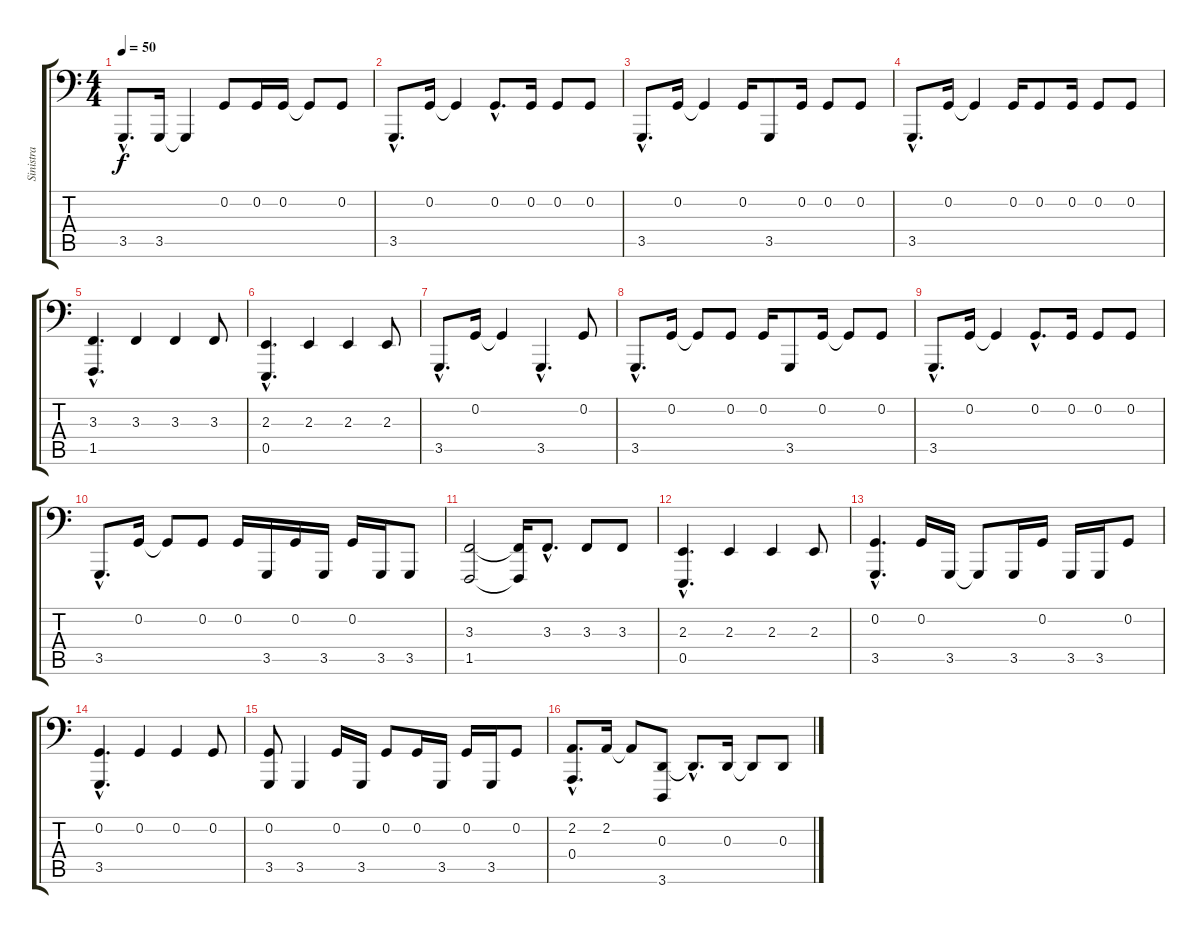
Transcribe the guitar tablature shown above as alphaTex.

\track ("Sinistra" "Sinistra") {instrument acousticgrandpiano}
\staff {score tabs}
\tuning (C3 G2 D2 A1 E1 B0) {hide}
\ts (4 4)
\tempo 50
\clef f4
\ks c
3.5{hac}.8{d dy f instrument acousticgrandpiano} 3.5.16 3.5{t}.4 0.2.8 0.2.16 0.2.16 0.2{t}.8 0.2.8 |
3.5{hac}.8{d} 0.2.16 0.2{t}.4 0.2{hac}.8{d} 0.2.16 0.2.8 0.2.8 |
3.5{hac}.8{d} 0.2.16 0.2{t}.4 0.2.16 3.5.8 0.2.16 0.2.8 0.2.8 |
3.5{hac}.8{d} 0.2.16 0.2{t}.4 0.2.16 0.2.8 0.2.16 0.2.8 0.2.8 |
(3.3{hac} 1.5{hac}).4{d} 3.3.4 3.3.4 3.3.8 |
(2.3{hac} 0.5{hac}).4{d} 2.3.4 2.3.4 2.3.8 |
3.5{hac}.8{d} 0.2.16 0.2{t}.4 3.5{hac}.4{d} 0.2.8 |
3.5{hac}.8{d} 0.2.16 0.2{t}.8 0.2.8 0.2.16 3.5.8 0.2.16 0.2{t}.8 0.2.8 |
3.5{hac}.8{d} 0.2.16 0.2{t}.4 0.2{hac}.8{d} 0.2.16 0.2.8 0.2.8 |
3.5{hac}.8{d} 0.2.16 0.2{t}.8 0.2.8 0.2.16 3.5.16 0.2.16 3.5.16 0.2.16 3.5.16 3.5.8 |
(3.3 1.5).2 (3.3{t} 1.5{t}).16 3.3{hac}.8{d} 3.3.8 3.3.8 |
(2.3{hac} 0.5{hac}).4{d} 2.3.4 2.3.4 2.3.8 |
(0.2{hac} 3.5{hac}).4{d} 0.2.16 3.5.16 3.5{t}.8 3.5.16 0.2.16 3.5.16 3.5.16 0.2.8 |
(0.2{hac} 3.5{hac}).4{d} 0.2.4 0.2.4 0.2.8 |
(0.2 3.5).8 3.5.4 0.2.16 3.5.16 0.2.8 0.2.16 3.5.16 0.2.16 3.5.16 0.2.8 |
(2.2{hac} 0.4{hac}).8{d} 2.2.16 2.2{t}.8 (0.3 3.6).8 0.3{hac t}.8{d} 0.3.16 0.3{t}.8 0.3.8
